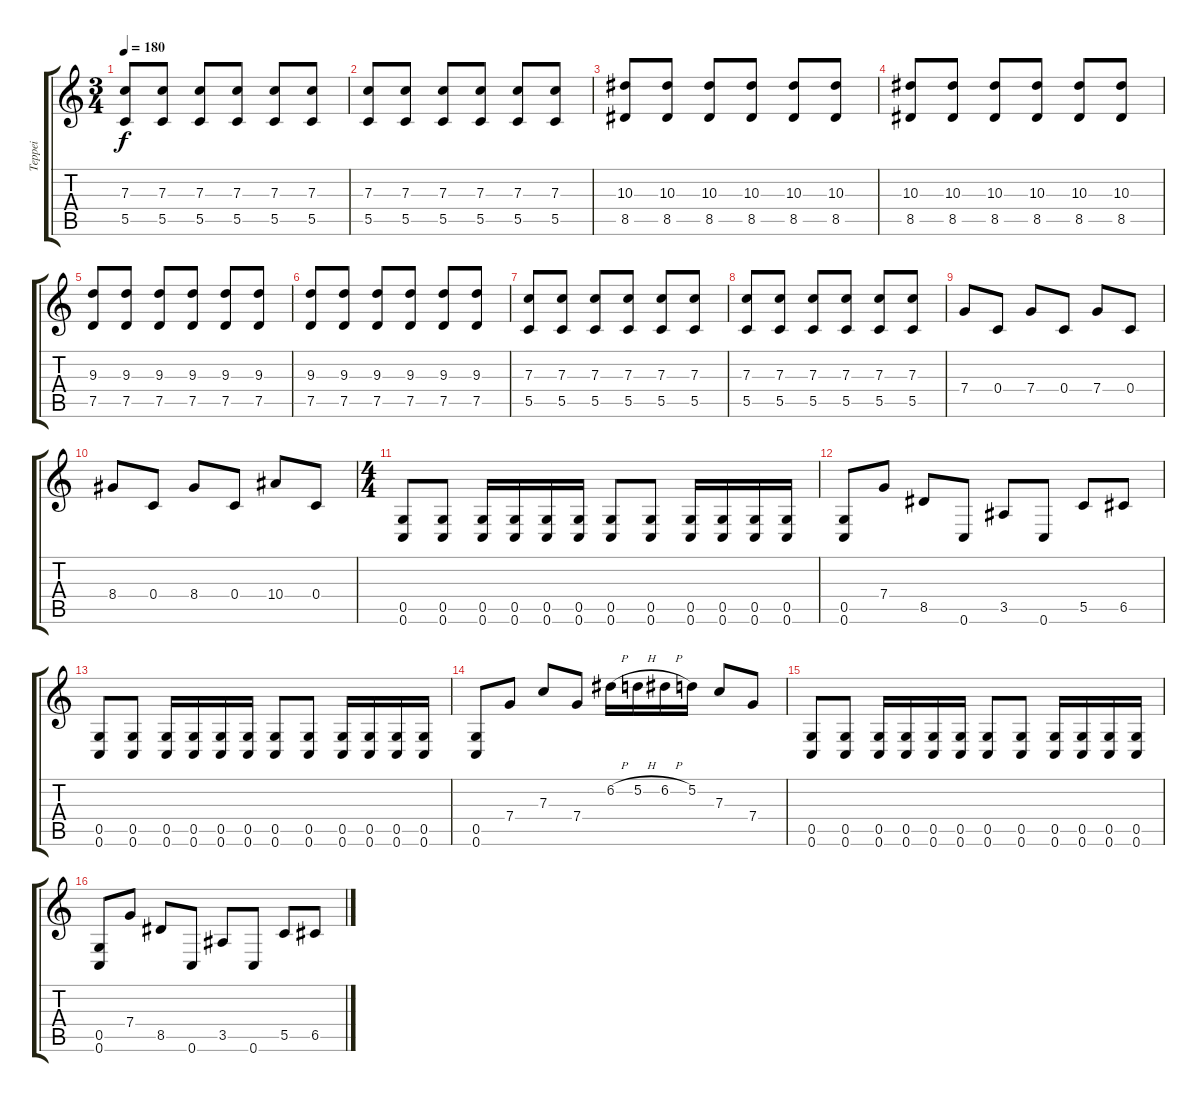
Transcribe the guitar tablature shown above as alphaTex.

\track ("Teppei" "Teppei") {instrument distortionguitar}
\staff {score tabs}
\tuning (D4 A3 F3 C3 G2 C2) {hide}
\ts (3 4)
\tempo 180
\clef g2
\ks c
(7.3 5.5).8{dy f} (7.3 5.5).8 (7.3 5.5).8 (7.3 5.5).8 (7.3 5.5).8 (7.3 5.5).8 |
(7.3 5.5).8 (7.3 5.5).8 (7.3 5.5).8 (7.3 5.5).8 (7.3 5.5).8 (7.3 5.5).8 |
(10.3 8.5).8 (10.3 8.5).8 (10.3 8.5).8 (10.3 8.5).8 (10.3 8.5).8 (10.3 8.5).8 |
(10.3 8.5).8 (10.3 8.5).8 (10.3 8.5).8 (10.3 8.5).8 (10.3 8.5).8 (10.3 8.5).8 |
(9.3 7.5).8 (9.3 7.5).8 (9.3 7.5).8 (9.3 7.5).8 (9.3 7.5).8 (9.3 7.5).8 |
(9.3 7.5).8 (9.3 7.5).8 (9.3 7.5).8 (9.3 7.5).8 (9.3 7.5).8 (9.3 7.5).8 |
(7.3 5.5).8 (7.3 5.5).8 (7.3 5.5).8 (7.3 5.5).8 (7.3 5.5).8 (7.3 5.5).8 |
(7.3 5.5).8 (7.3 5.5).8 (7.3 5.5).8 (7.3 5.5).8 (7.3 5.5).8 (7.3 5.5).8 |
7.4.8 0.4.8 7.4.8 0.4.8 7.4.8 0.4.8 |
8.4.8 0.4.8 8.4.8 0.4.8 10.4.8 0.4.8 |
\ts (4 4)
(0.5 0.6).8 (0.5 0.6).8 (0.5 0.6).16 (0.5 0.6).16 (0.5 0.6).16 (0.5 0.6).16 (0.5 0.6).8 (0.5 0.6).8 (0.5 0.6).16 (0.5 0.6).16 (0.5 0.6).16 (0.5 0.6).16 |
(0.5 0.6).8 7.4.8 8.5.8 0.6.8 3.5.8 0.6.8 5.5.8 6.5.8 |
(0.5 0.6).8 (0.5 0.6).8 (0.5 0.6).16 (0.5 0.6).16 (0.5 0.6).16 (0.5 0.6).16 (0.5 0.6).8 (0.5 0.6).8 (0.5 0.6).16 (0.5 0.6).16 (0.5 0.6).16 (0.5 0.6).16 |
(0.5 0.6).8 7.4.8 7.3.8 7.4.8 6.2{h}.16 5.2{h}.16 6.2{h}.16 5.2.16 7.3.8 7.4.8 |
(0.5 0.6).8 (0.5 0.6).8 (0.5 0.6).16 (0.5 0.6).16 (0.5 0.6).16 (0.5 0.6).16 (0.5 0.6).8 (0.5 0.6).8 (0.5 0.6).16 (0.5 0.6).16 (0.5 0.6).16 (0.5 0.6).16 |
(0.5 0.6).8 7.4.8 8.5.8 0.6.8 3.5.8 0.6.8 5.5.8 6.5.8
